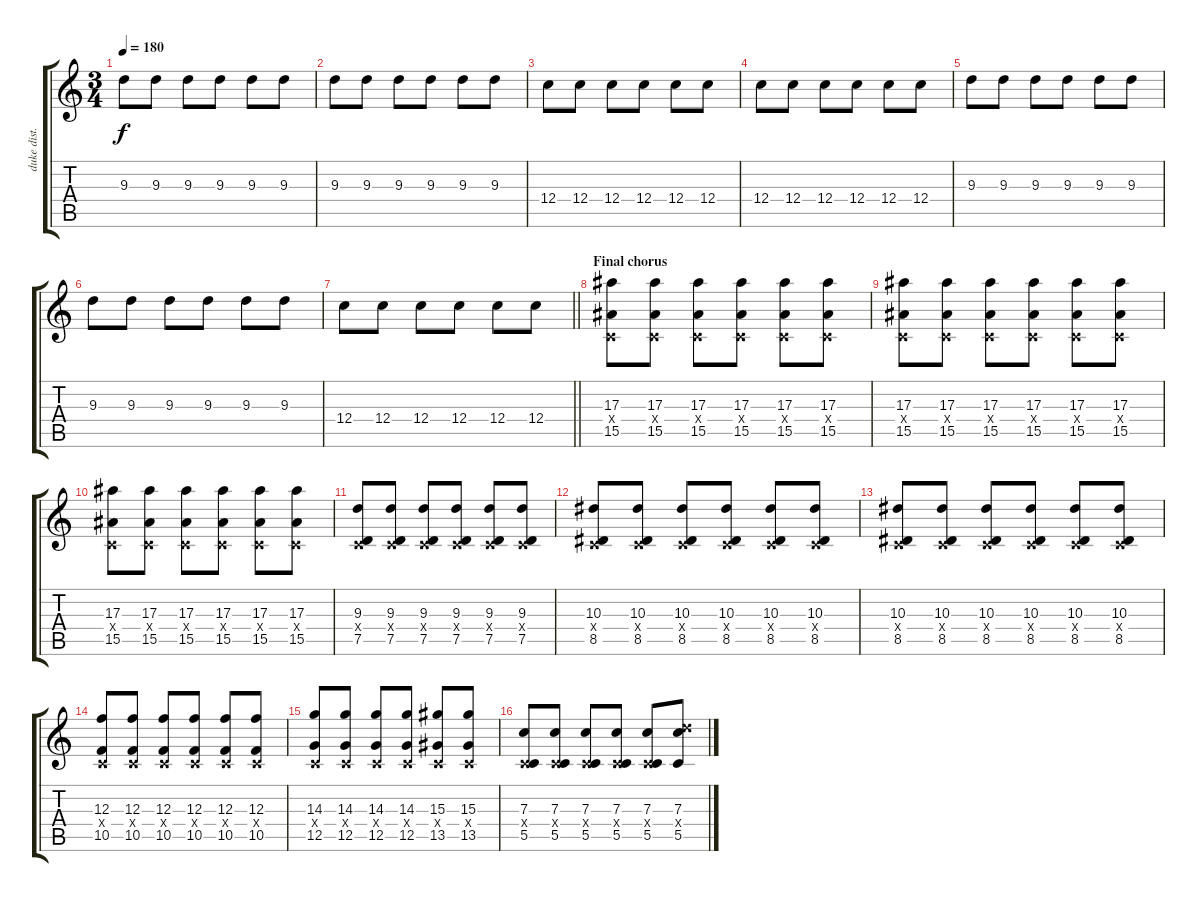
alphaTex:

\track ("duke dist." "duke dist.") {instrument distortionguitar}
\staff {score tabs}
\tuning (D4 A3 F3 C3 G2 C2) {hide}
\ts (3 4)
\tempo 180
\clef g2
\ks c
9.3.8{dy f} 9.3.8 9.3.8 9.3.8 9.3.8 9.3.8 |
9.3.8 9.3.8 9.3.8 9.3.8 9.3.8 9.3.8 |
12.4.8 12.4.8 12.4.8 12.4.8 12.4.8 12.4.8 |
12.4.8 12.4.8 12.4.8 12.4.8 12.4.8 12.4.8 |
9.3.8 9.3.8 9.3.8 9.3.8 9.3.8 9.3.8 |
9.3.8 9.3.8 9.3.8 9.3.8 9.3.8 9.3.8 |
\barLineRight lightlight
12.4.8 12.4.8 12.4.8 12.4.8 12.4.8 12.4.8 |
\section ("" "Final chorus")
(17.3 0.4{x} 15.5).8 (17.3 0.4{x} 15.5).8 (17.3 0.4{x} 15.5).8 (17.3 0.4{x} 15.5).8 (17.3 0.4{x} 15.5).8 (17.3 0.4{x} 15.5).8 |
(17.3 0.4{x} 15.5).8 (17.3 0.4{x} 15.5).8 (17.3 0.4{x} 15.5).8 (17.3 0.4{x} 15.5).8 (17.3 0.4{x} 15.5).8 (17.3 0.4{x} 15.5).8 |
(17.3 0.4{x} 15.5).8 (17.3 0.4{x} 15.5).8 (17.3 0.4{x} 15.5).8 (17.3 0.4{x} 15.5).8 (17.3 0.4{x} 15.5).8 (17.3 0.4{x} 15.5).8 |
(9.3 0.4{x} 7.5).8 (9.3 0.4{x} 7.5).8 (9.3 0.4{x} 7.5).8 (9.3 0.4{x} 7.5).8 (9.3 0.4{x} 7.5).8 (9.3 0.4{x} 7.5).8 |
(10.3 0.4{x} 8.5).8 (10.3 0.4{x} 8.5).8 (10.3 0.4{x} 8.5).8 (10.3 0.4{x} 8.5).8 (10.3 0.4{x} 8.5).8 (10.3 0.4{x} 8.5).8 |
(10.3 0.4{x} 8.5).8 (10.3 0.4{x} 8.5).8 (10.3 0.4{x} 8.5).8 (10.3 0.4{x} 8.5).8 (10.3 0.4{x} 8.5).8 (10.3 0.4{x} 8.5).8 |
(12.3 0.4{x} 10.5).8 (12.3 0.4{x} 10.5).8 (12.3 0.4{x} 10.5).8 (12.3 0.4{x} 10.5).8 (12.3 0.4{x} 10.5).8 (12.3 0.4{x} 10.5).8 |
(14.3 0.4{x} 12.5).8 (14.3 0.4{x} 12.5).8 (14.3 0.4{x} 12.5).8 (14.3 0.4{x} 12.5).8 (15.3 0.4{x} 13.5).8 (15.3 0.4{x} 13.5).8 |
(7.3 0.4{x} 5.5).8 (7.3 0.4{x} 5.5).8 (7.3 0.4{x} 5.5).8 (7.3 0.4{x} 5.5).8 (7.3 0.4{x} 5.5).8 (7.3 14.4{x} 5.5).8
